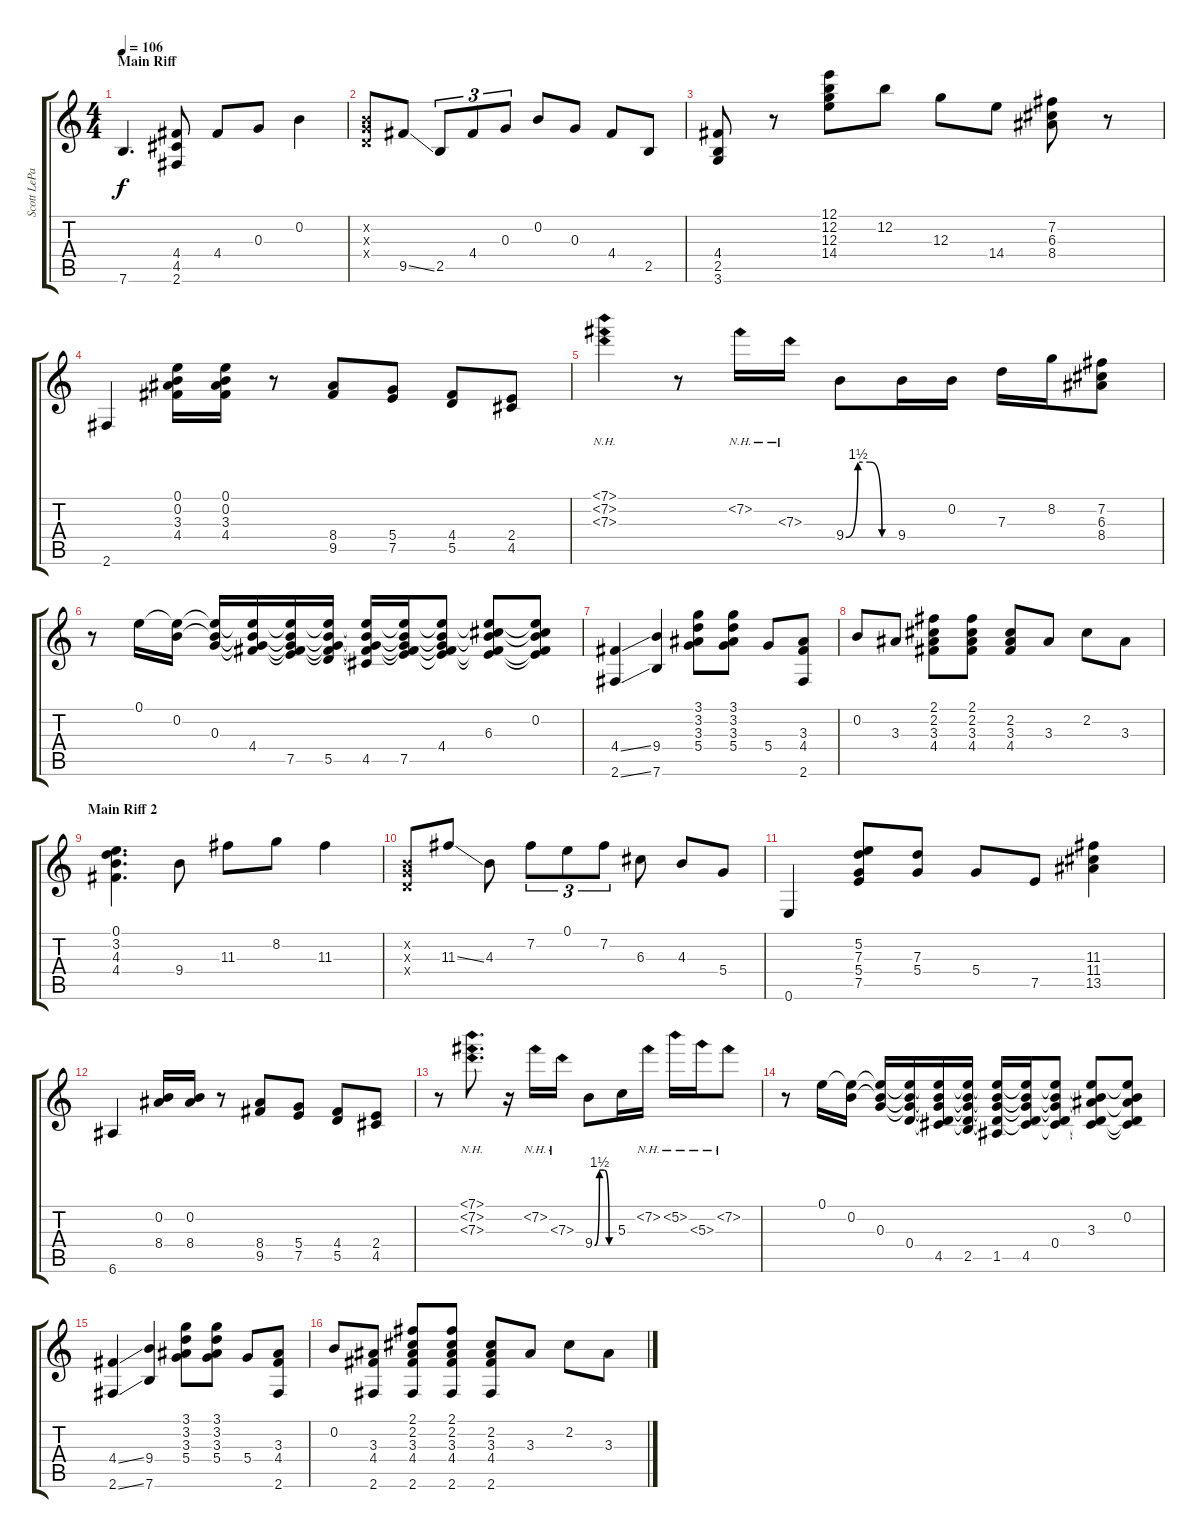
\track ("Scott LePage" "Scott LePa") {instrument electricguitarclean}
\staff {score tabs}
\tuning (E4 B3 G3 D3 A2 E2) {hide}
\ts (4 4)
\section ("" "Main Riff")
\tempo 106
\clef g2
\ks c
7.6.4{d dy f} (4.4 4.5 2.6).8 4.4.8 0.3.8 0.2.4 |
(0.2{x} 0.3{x} 0.4{x}).8 9.5{ss}.8 2.5.8{tu (3 2)} 4.4.8{tu (3 2)} 0.3.8{tu (3 2)} 0.2.8 0.3.8 4.4.8 2.5.8 |
(4.4 2.5 3.6).8 r.8 (12.1 12.2 12.3 14.4).8 12.2.8 12.3.8 14.4.8 (7.2 6.3 8.4).8 r.8 |
2.6.4 (0.1 0.2 3.3 4.4).16 (0.1 0.2 3.3 4.4).16 r.8 (8.4 9.5).8 (5.4 7.5).8 (4.4 5.5).8 (2.4 4.5).8 |
(7.1{nh} 7.2{nh} 7.3{nh}).4 r.8 7.2{nh}.16 7.3{nh}.16 9.4{be (custom 0 0 15 6 30 6 45 0 60 0)}.8 9.4.16 0.2.16 7.3.16 8.2.16 (7.2 6.3 8.4).8 |
r.8 0.1.16 (0.1{t} 0.2).16 (0.1{t} 0.2{t} 0.3).16 (0.1{t} 0.2{t} 0.3{t} 4.4).16 (0.1{t} 0.2{t} 0.3{t} 4.4{t} 7.5).16 (0.1{t} 0.2{t} 0.3{t} 4.4{t} 5.5).16 (0.1{t} 0.2{t} 0.3{t} 4.4{t} 4.5).16 (0.1{t} 0.2{t} 0.3{t} 4.4{t} 7.5).16 (0.1{t} 0.2{t} 0.3{t} 4.4 7.5{t}).8 (0.1{t} 0.2{t} 6.3 4.4{t} 7.5{t}).8 (0.1{t} 0.2 6.3{t} 4.4{t} 7.5{t}).8 |
(4.4{ss} 2.6{ss}).4 (9.4 7.6).4 (3.1 3.2 3.3 5.4).8 (3.1 3.2 3.3 5.4).8 5.4.8 (3.3 4.4 2.6).8 |
0.2.8 3.3.8 (2.1 2.2 3.3 4.4).8 (2.1 2.2 3.3 4.4).8 (2.2 3.3 4.4).8 3.3.8 2.2.8 3.3.8 |
\section ("" "Main Riff 2")
(0.1 3.2 4.3 4.4).4{d} 9.4.8 11.3.8 8.2.8 11.3.4 |
(0.2{x} 0.3{x} 0.4{x}).8 11.3{ss}.8 4.3.8 7.2.8{tu (3 2)} 0.1.8{tu (3 2)} 7.2.8{tu (3 2)} 6.3.8 4.3.8 5.4.8 |
0.6.4 (5.2 7.3 5.4 7.5).8 (7.3 5.4).8 5.4.8 7.5.8 (11.3 11.4 13.5).4 |
6.6.4 (0.2 8.4).16 (0.2 8.4).16 r.8 (8.4 9.5).8 (5.4 7.5).8 (4.4 5.5).8 (2.4 4.5).8 |
r.8 (7.1{nh} 7.2{nh} 7.3{nh}).8{d} r.16 7.2{nh}.16 7.3{nh}.16 9.4{be (custom 0 0 15 6 30 6 45 0 60 0)}.8 5.3.16 7.2{nh}.16 5.2{nh}.16 5.3{nh}.16 7.2{nh}.8 |
r.8 0.1.16 (0.1{t} 0.2).16 (0.1{t} 0.2{t} 0.3).16 (0.1{t} 0.2{t} 0.3{t} 0.4).16 (0.1{t} 0.2{t} 0.3{t} 0.4{t} 4.5).16 (0.1{t} 0.2{t} 0.3{t} 0.4{t} 2.5).16 (0.1{t} 0.2{t} 0.3{t} 0.4{t} 1.5).16 (0.1{t} 0.2{t} 0.3{t} 0.4{t} 4.5).16 (0.1{t} 0.2{t} 0.3{t} 0.4 4.5{t}).8 (0.1{t} 0.2{t} 3.3 0.4{t} 4.5{t}).8 (0.1{t} 0.2 3.3{t} 0.4{t} 4.5{t}).8 |
(4.4{ss} 2.6{ss}).4 (9.4 7.6).4 (3.1 3.2 3.3 5.4).8 (3.1 3.2 3.3 5.4).8 5.4.8 (3.3 4.4 2.6).8 |
0.2.8 (3.3 4.4 2.6).8 (2.1 2.2 3.3 4.4 2.6).8 (2.1 2.2 3.3 4.4 2.6).8 (2.2 3.3 4.4 2.6).8 3.3.8 2.2.8 3.3.8
